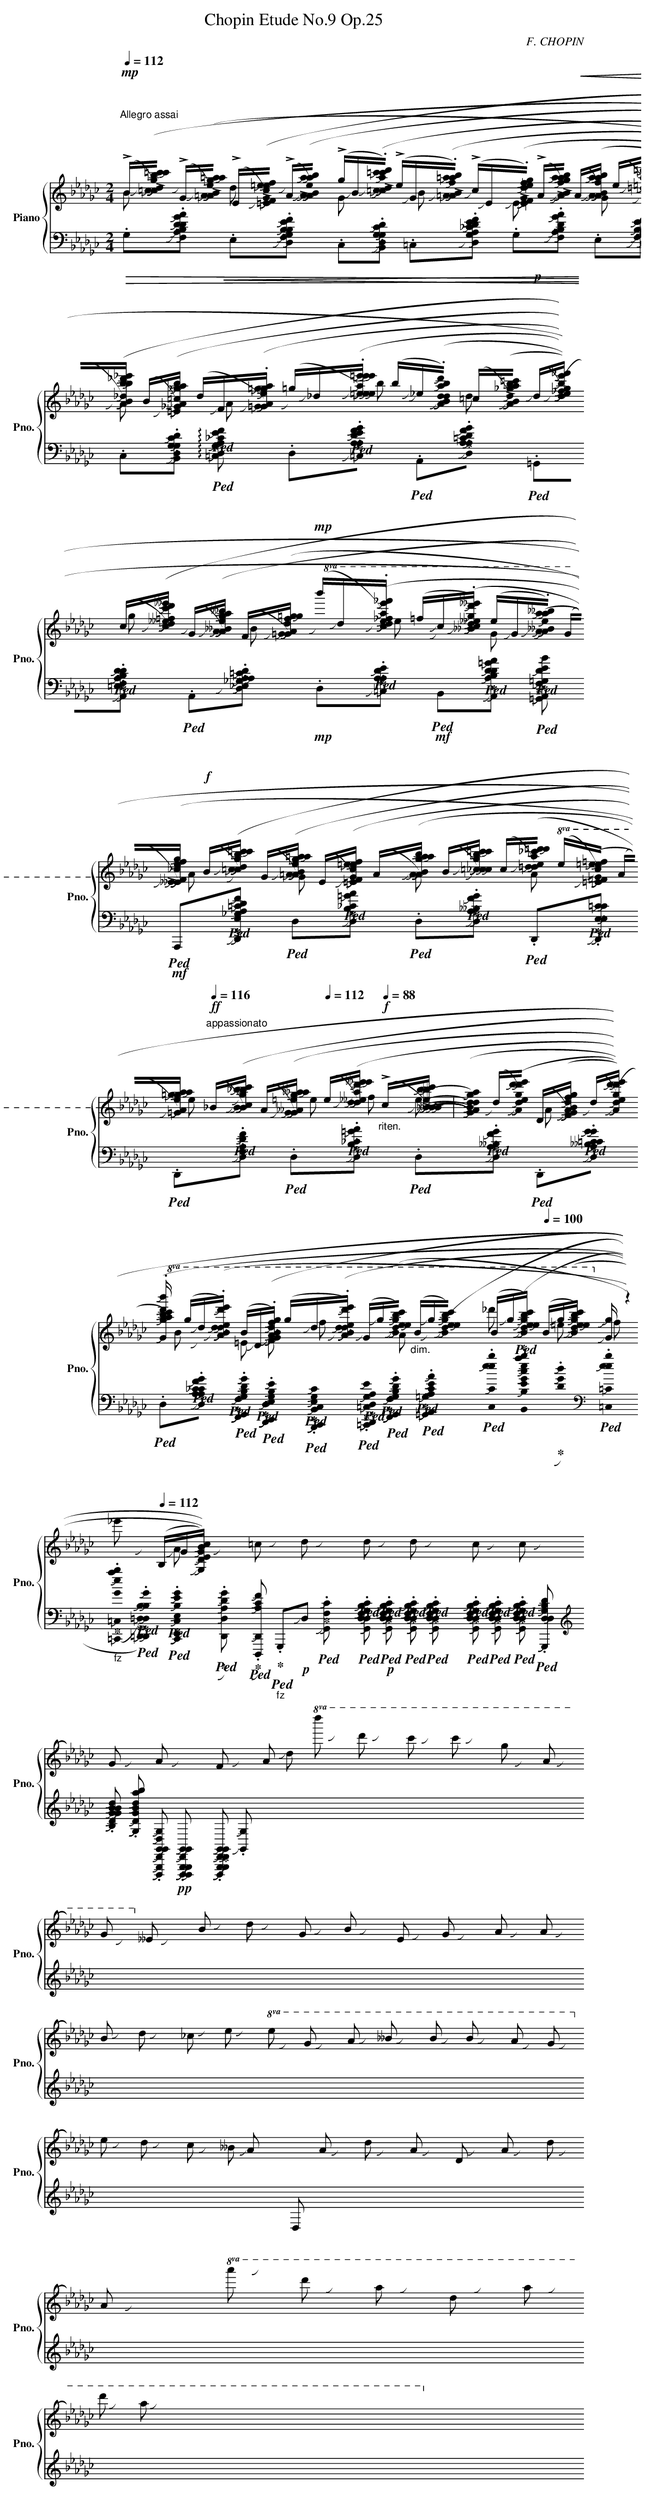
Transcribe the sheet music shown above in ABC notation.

X:1
T:Chopin Etude No.9 Op.25
C:F. CHOPIN
%%score { ( 1 2 ) | ( 3 4 ) }
L:1/8
Q:1/4=112
M:2/4
K:Gb
V:1 treble nm="Piano" snm="Pno."
L:1/16
V:2 treble
V:3 bass
V:4 bass
V:1
"^Allegro assai"!mp! (!>!BI1J[gI2JbI3J].[cI4Jc'I5J]).[=cI6J=c'I7J] (!>!dI8J[aI9Jd'I10J].[eI11Je'I12J]).[dI13Jd'I14J] | %1
 (!>!GI15J[eI16JgI17J].[AI18JaI19J]).[=AI20J=aI21J] (!>!BI22J[fI23JbI24J].[_cI25J_c'I26J]).[BI27JbI28J] | %2
 (!>!EI29J[cI30JeI31J].[=EI32J=eI33J]).[FI34JfI35J] (!>!GI36J[dI37JgI38J].[FI39JfI40J]).[GI41JgI42J] | %3
 (!>!AI43J[eI44JaI45J].[BI46JbI47J]).[AI48JaI49J] (!>!AI50J[fI51JaI52J].[BI53JbI54J]).[cI55Jc'I56J] | %4
 (!>!gI57JBI58J.[cI59Jc'I60J]).[=cI61J=c'I62J] (!>!dI63J[aI64Jd'I65J].[eI66Je'I67J]).[dI68Jd'I69J] | %5
 (!>!eI70JGI71J.[AI72JaI73J]).[=AI74J=aI75J] (!>!BI76J[fI77JbI78J].[_cI79J_c'I80J]).[BI81JbI82J] |$ %6
 (!>!cI83JEI84J.[=EI85J=eI86J]).[FI87JfI88J] (!>!GI89J[dI90JgI91J].[FI92JfI93J]).[GI94JgI95J] | %7
 (!>!AI96J[gI97JaI98J]!>![BI99JfI100JbI101J])[AI102JaI103J] (!>!GI104J[dI105JgI106J].[FI107JfI108J]).[GI109JgI110J] | %8
!<(! (AI111J[fI112JaI113J][BI114JbI115J])[AI116JaI117J] (AI118J[gI119JaI120J].[=cI121J=c'I122J]).[dI123Jd'I124J] | %9
 (eI125J[aI126Je'I127J].[=dI128J=d'I129J]).[eI130Je'I131J] (=eI132J[aI133J=e'I134J]fI135J[aI136Jf'I137J])!<)! | %10
!f! (_eI138J!>(![bI139J_e'I140J].[_dI141J_d'I142J]).[BI143JbI144J] (AI145J[dI146JaI147J].[=GI148J=gI149J]).[AI150JaI151J] | %11
 (BI152J[=cI153JbI154J].[AI155JaI156J]).[_GI157J_gI158J] (=EI159J[dI160J=eI161J]FI162J[dI163JfI164J])!>)! |$ %12
 (dI165J!<(!FI166J.[GI167JgI168J]).[=GI169J=gI170J] (AI171J[eI172JaI173J].[BI174JbI175J]).[=cI176J=c'I177J] | %13
 (=gI178J_dI179J.[eI180Je'I181J]).[=eI182J=e'I183J] (eI184J[aI185Je'I186J]fI187J[aI188Jf'I189J]) | %14
 (bI190J_eI191J.[dI192Jd'I193J]).[BI194JbI195J]!<)! (AI196J!>(![dI197JaI198J].[=GI199J=gI200J]).[AI201JaI202J] | %15
 (=cI203J[_gI204J=c'I205J].[BI206JbI207J]).[AI208JaI209J] (!>!dI210J[fI211Jd'I212J].[=cI213J=c'I214J]).[dI215Jd'I216J]!>)! | %16
!p! (dI217J[gI218JbI219J].[_fI220J_f'I221J]).[eI222Je'I223J] (dI224J[aI225Jd'I226J].[_cI227J_c'I228J]).[BI229JbI230J] |$ %17
 (cI231J[=fI232Jc'I233J].[__eI234J__e'I235J]).[dI236Jd'I237J] (cI238J[gI239Jc'I240J].[__BI241J__bI242J]).[AI243JaI244J] | %18
 (GI245J[eI246JgI247J].[__BI248J__bI249J]).[AI250JaI251J] (AI252J[eI253JaI254J].[=GI255J=gI256J]).[_GI257J_gI258J] | %19
 (FI259J[dI260JfI261J].[GI262JgI263J]).[=GI264J=gI265J] (AI266J[dI267JaI268J]dI269J[aI270Jd'I271J]) | %20
!mp!!8va(! (b'I272Jd'I273J.[_f'I274J_f''I275J]).[e'I276Je''I277J] (a'I278Jd'I279J.[c'I280Jc''I281J]).[bI282Jb'I283J] | %21
 (=f'I284Jc'I285J.[__e'I286J__e''I287J]).[d'I288Jd''I289J] (g'I290Jc'I291J.[__bI292J__b'I293J]).[aI294Ja'I295J] |$ %22
 (e'I296JgI297J.[__bI298J__b'I299J]).[aI300Ja'I301J] (aI302J[e'I303Ja'I304J].[__aI305J__a'I306J]).[gI307Jg'I308J] | %23
 (gI309J[_c'I310Jg'I311J].[fI312Jf'I313J]).[eI314Je'I315J]!8va)! (!>!__eI316J[aI317J__e'I318J].[dI319Jd'I320J]).[cI321Jc'I322J] | %24
!f! (BI323J[gI324JbI325J].[cI326Jc'I327J]).[=cI328J=c'I329J] (dI330J[aI331Jd'I332J].[eI333Je'I334J]).[dI335Jd'I336J] | %25
 (GI337J[eI338JgI339J].[AI340JaI341J]).[=AI342J=aI343J] (BI344J[fI345JbI346J].[_cI347J_c'I348J]).[BI349JbI350J] | %26
 (EI351J[cI352JeI353J].[=EI354J=eI355J]).[FI356JfI357J] (GI358J[dI359JgI360J].[FI361JfI362J]).[GI363JgI364J] | %27
 (AI365J[gI366JaI367J].[BI368JbI369J]).[AI370JaI371J] (AI372J[fI373JaI374J].[BI375JbI376J]).[cI377Jc'I378J] |$ %28
 (BI379J[gI380JbI381J].[cI382Jc'I383J]).[=cI384J=c'I385J]"_cresc." (dI386J[aI387Jd'I388J].[eI389Je'I390J]).[dI391Jd'I392J] | %29
 (cI393J[aI394J_c'I395J].[dI396Jd'I397J]).[=dI398J=d'I399J] (eI400J[bI401Je'I402J].[_fI403J_f'I404J]).[eI405Je'I406J] | %30
!8va(! (eI407J[c'I408Je'I409J].[=eI410J=e'I411J]).[=fI412J=f'I413J] (gI414J[d'I415Jg'I416J].[fI417Jf'I418J]).[gI419Jg'I420J] | %31
 (aI421J[e'I422Jg'I423Ja'I424J][Q:1/4=100].[=gI425J=g'I426J]).[aI427Ja'I428J] (__bI429J[e'I430J_g'I431J__b'I432J].[aI433Ja'I434J]).[bI435Jb'I436J] | %32
!ff![Q:1/4=116]"^appassionato" (_bI437J[g'I438J_b'I439J].[c'I440Jc''I441J]).[bI442Jb'I443J] (bI444J[f'I445Jb'I446J].[__bI447J__b'I448J]).[aI449Ja'I450J] |$ %33
 (aI451J[e'I452Ja'I453J].[__aI454J__a'I455J]).[gI456Jg'I457J] (gI458J[__bI459Jg'I460J].[fI461Jf'I462J]).[eI463Je'I464J]!8va)! | %34
[Q:1/4=112] (eI465J[aI466Je'I467J].[__eI468J__e'I469J]).[dI470Jd'I471J][Q:1/4=96] (dI472J[aI473Jd'I474J].[__dI475J__d'I476J]).[cI477Jc'I478J] | %35
!f![Q:1/4=88]"_riten." (!>!cI479J[__eI480Jc'I481J].[BI482JbI483J]).[__BI484J__bI485J][Q:1/4=74] (!>!BI486J[=cI487JbI488J][Q:1/4=65]!>!AI489J[dI490J-aI491J-]- | %36
 [GI492JdI493JgI494J]4) (AI495J[dI496JaI497J].[BI498JbI499J]).[cI500Jc'I501J][Q:1/4=112] | %37
 (dI502J[gI503Jd'I504J].[eI505Je'I506J]).[dI507Jd'I508J] (AI509J[dI510JaI511J].[BI512JbI513J]).[AI514JaI515J] | %38
 (DI516J[BI517JdI518J].[FI519JfI520J]).[GI521JgI522J] (AI523J[dI524JaI525J].[BI526JbI527J]).[cI528Jc'I529J] |$ %39
 (dI530J[gI531Jd'I532J].[eI533Je'I534J]).[dI535Jd'I536J] (AI537J[dI538JaI539J].[BI540JbI541J]).[AI542JaI543J] | %40
 .[GI544JgI545J]2 z2!8va(! (d'I547JaI548J.[bI549Jb'I550J]).[c'I551Jc''I552J] | %41
 (g'I553Jd'I554J.[e'I555Je''I556J]).[d'I557Jd''I558J] (d'I559JaI560J.[bI561Jb'I562J]).[aI563Ja'I564J] | %42
 (bI565JdI566J.[fI567Jf'I568J]).[gI569Jg'I570J] (d'I571JaI572J.[bI573Jb'I574J]).[c'I575Jc''I576J] | %43
 (g'I577Jd'I578J.[e'I579Je''I580J]).[d'I581Jd''I582J] (d'I583JaI584J.[bI585Jb'I586J]).[aI587Ja'I588J] | %44
 (gI589Jg'I590J[e'I591Jc''I592J][d'I593Jb'I594J]) (bI595Jg'I596J[e'I597Jc''I598J]!p![d'I599Jb'I600J]) | %45
"_dim." (bI601Jg'I602J[e'I603Jc''I604J][d'I605Jb'I606J]) (bI607Jg'I608J[e'I609Jc''I610J][d'I611Jb'I612J]) |$ %46
 (bI613Jg'I614J[e'I615Jc''I616J][d'I617Jb'I618J]) (bI619Jg'I620J[e'I621Jc''I622J][d'I623Jb'I624J]) | %47
[Q:1/4=100] (bI625Jg'I626J[e'I627Jc''I628J][d'I629Jb'I630J]) (bI631Jg'I632J[e'I633Jc''I634J][d'I635Jb'I636J] | %48
 [gI637Jg'I638J]2)!8va)! z2 z4 | %49
 z4[Q:1/4=112] (B,I642JGI643J[EI644JcI645J][DI646JBI647J][Q:1/4=90] | [G,I648JGI649J]2) z2 z4 |] %51
V:2
 BI652J x dI654J x | GI656J x BI658J x | EI660J x GI662J x | AI664J x AI666J x | %4
 bI668J x dI670J x | gI672J x BI674J x |$ eI676J x GI678J x | AI680J x GI682J x | %8
 AI684J x AI686J x | eI688J x =eI690J fI691J | eI692J x AI694J x | BI696J x =EI698J FI699J |$ %12
 fI700J x AI702J x | _d'I704J x =eI706J fI707J | _e'I708J x AI710J x | =cI712J x dI714J x | %16
 dI716J x dI718J x |$ cI720J x cI722J x | GI724J x AI726J x | FI728J x AI730J dI731J | %20
!8va(! d''I732J x d''I734J x | c''I736J x c''I738J x |$ g'I740J x aI742J x | %23
 gI744J x!8va)! __eI746J x | BI748J x dI750J x | GI752J x BI754J x | EI756J x GI758J x | %27
 AI760J x AI762J x |$ BI764J x dI766J x | _cI768J x eI770J x |!8va(! eI772J x gI774J x | %31
 aI776J x __bI778J x | bI780J x bI782J x |$ aI784J x gI786J x!8va)! | eI788J x dI790J x | %35
 cI792J x __BI794J AI795J | x2 AI797J x | dI799J x AI801J x | DI803J x AI805J x |$ %39
 dI807J x AI809J x | x2!8va(! a'I812J x | d''I814J x a'I816J x | d'I818J x a'I820J x | %43
 d''I822J x a'I824J x | x4 | x4 |$ x4 | x4 | x!8va)! x3 | x4 | x4 |] %51
V:3
 .G,I834J.[B,I835JDI836JGI837J] .F,I838J.[A,I839JDI840JAI841J] | %1
 .E,I842J.[G,I843JB,I844JEI845J] .D,I846J.[F,I847JB,I848JFI849J] | %2
 .C,I850J.[G,I851JCI852J] .B,,I853J.[D,I854JG,I855JDI856J] | %3
 .=C,I857J.[G,I858JA,I859JEI860J] .D,I861J.[_CI862JDI863JFI864J] | %4
 .G,I865J.[B,I866JGI867J] .F,I868J.[A,I869JDI870JAI871J] | %5
 .E,I872J.[G,I873JB,I874JEI875J] .D,I876J.[F,I877JB,I878JFI879J] |$ %6
 .C,I880J.[G,I881JCI882J] .B,,I883J.[D,I884JG,I885JDI886J] | %7
!ped! !arpeggio![=C,I887JG,I888JEI889J]!ped-up!!ped![D,I890JA,I891J_CI892JFI893J][G,I894JB,I895J]!ped-up! z | %8
 .D,I897J.[A,I898JDI899JFI900J]!ped! .=C,I901J.[A,I902JEI903JGI904J]!ped-up! | %9
!ped! .A,,I905J.[A,I906J=CI907JGI908J]!ped-up! .D,I909J.[A,I910JDI911JFI912J] | %10
!ped! .=G,,I913J.[=E,I914JB,I915JDI916J]!ped-up!!ped! .A,,I917J.[F,I918JA,I919JDI920J]!ped-up! | %11
!ped! .A,,I921J.[_E,I922J_G,I923JA,I924J=CI925J]!ped-up! .D,I926J.[A,I927JDI928J] |$ %12
!mp! .D,I929J.[A,I930JDI931J]!ped! .=C,I932J.[A,I933JEI934J]!ped-up! | %13
!mf!!ped! B,,I935J[B,I936JDI937J=GI938J]!ped-up!!ped! A,,I939J[A,I940JDI941JAI942J]!ped-up! | %14
!ped! [=G,,I943J=G,I944J][DI945JEI946JBI947J]!ped-up!!f!!ped! A,,I948J[F,I949JA,I950JDI951J]!ped-up! | %15
!mf!!ped! A,,,I952J[E,I953J_G,I954J=CI955J]!ped-up!!mp!!ped! !>!D,,I956J[A,I957JDI958JFI959J]!ped-up! | %16
!ped! D,I960J[B,I961J=GI962J]!ped-up!!ped! D,I963J[_CI964JAI965J]!ped-up! |$ %17
!ped! .D,I966J.[A,I967JFI968J]!ped-up!!ped! .D,I969J.[__B,I970JGI971J]!ped-up! | %18
!ped! .D,,I972J.[E,I973J=CI974J]!ped-up!!ped! .D,,I975J.[E,I976JCI977J]!ped-up! | %19
!ped! .D,,I978J.[F,I979JDI980J]!ped-up!!ped! .D,I981J.[A,I982JFI983J]!ped-up! | %20
!ped! .D,I984J.[B,I985J=GI986J]!ped-up!!ped! .D,I987J.[_CI988JAI989J]!ped-up! | %21
!ped! .D,I990J.[A,I991JFI992J]!ped-up!!ped! .D,I993J.[__B,I994JGI995J]!ped-up! |$ %22
!ped! .D,,I996J.[__B,I997J=CI998JGI999J]!ped-up!!ped! .D,I1000J.[A,I1001JCI1002JGI1003J]!ped-up! | %23
!ped! .D,I1004J.[A,I1005J_CI1006JGI1007J]!ped-up!!ped! .D,I1008J.[A,I1009JCI1010JFI1011J]!ped-up! | %24
!ped! .[G,,I1012JG,I1013J].[B,I1014JDI1015JGI1016J]!ped-up!!ped! .[F,,I1017JF,I1018J].[A,I1019JDI1020JAI1021J]!ped-up! | %25
!ped! .[E,,I1022JE,I1023J].[G,I1024JB,I1025JEI1026J]!ped-up!!ped! .[D,,I1027JD,I1028J].[F,I1029JB,I1030JFI1031J]!ped-up! | %26
!ped! .[C,,I1032JC,I1033J].[E,I1034JG,I1035JCI1036J]!ped!!ped-up! .[B,,,I1037JB,,I1038J].[D,I1039JG,I1040JDI1041J]!ped-up! | %27
!ped! .[=C,,I1042J=C,I1043J].[G,I1044JA,I1045JEI1046J]!ped-up!!ped! .[D,,I1047JD,I1048J].[A,I1049J_CI1050JFI1051J]!ped-up! |$ %28
!ped! .[G,,I1052JG,I1053J].[B,I1054JDI1055JGI1056J]!ped-up!!ped! .[F,,I1057JF,I1058J].[A,I1059JDI1060JAI1061J]!ped-up! | %29
!ped! .[A,,I1062JA,I1063J].[CI1064JEI1065JAI1066J]!ped-up!!ped! .[=G,,I1067J=G,I1068J].[B,I1069JEI1070JBI1071J]!ped-up! | %30
!ped! .[C,I1072JCI1073J][K:treble].[EI1074JGI1075JcI1076J]!ped-up!!ped![K:bass] .[B,,I1077JB,I1078J][K:treble].[DI1079JGI1080JdI1081J]!ped-up! | %31
[K:bass]!ped! .[=C,I1082J=CI1083J][K:treble]"_fz".[GI1084JeI1085J] z[K:bass] (([=C,,I1087J=C,I1088J]!ped-up! | %32
!ped! .[D,,I1089JD,I1090J])).[B,I1091JGI1092J]!ped-up!!ped! .[=D,,I1093J=D,I1094J].[B,I1095JFI1096J]!ped-up! |$ %33
!ped! .[E,,I1097JE,I1098J].[B,I1099JEI1100JGI1101J]!ped-up!!ped! .[C,,I1102JC,I1103J].[__B,I1104JEI1105JGI1106J]!ped-up! | %34
!ped! .[D,,I1107JD,I1108J].[A,I1109JDI1110JGI1111J] z2!ped-up! | %35
!ped! .[D,,,I1113JD,,I1114J].[A,I1115JCI1116JFI1117J] z2!ped-up! | %36
"_fz"!ped-up!!ped! .G,,,I1119J!p!D,I1120J-!ped! .[F,I1121JCI1122J].G,,I1123J!ped-up! | %37
!ped! .[D,I1124JG,I1125JB,I1126J].G,,I1127J!ped-up!!ped! .[D,I1128JF,I1129JCI1130J].G,,I1131J | %38
!ped!!p! .[D,I1132JG,I1133JB,I1134J].G,,I1135J!ped-up!!ped! .[D,I1136JF,I1137JCI1138J].G,,I1139J!ped-up! |$ %39
!ped! .[D,I1140JG,I1141JB,I1142J].G,,I1143J!ped-up!!ped! .[D,I1144JF,I1145JCI1146J].G,,I1147J!ped-up! | %40
!ped! .[D,I1148JG,I1149JB,I1150J].G,,I1151J!ped!!ped-up! .[D,I1152JF,I1153JCI1154J].G,,I1155J!ped-up! | %41
!ped! .[D,I1156JG,I1157JB,I1158J].G,,I1159J!ped-up!!ped! .[D,I1160JF,I1161JCI1162J].G,,I1163J!ped-up! | %42
!ped! .[D,I1164JG,I1165JB,I1166J].G,,I1167J!ped-up!!ped! .[D,I1168JF,I1169JCI1170J].G,,I1171J!ped-up! | %43
!ped! .[D,I1172JG,I1173JB,I1174J].G,,I1175J!ped-up!!ped! .[D,I1176JF,I1177JCI1178J].G,,I1179J!ped-up! | %44
!ped! .[D,I1180JB,I1181J].G,,,I1182J .D,I1183J.[G,I1184JDI1185J] | %45
[K:treble] .[B,I1186JGI1187J].[DI1188JBI1189J] .[GI1190JdI1191J].[BI1192JgI1193J] |$ %46
 .[GI1194JdI1195J].[DI1196JBI1197J][K:bass] .[G,I1198JGI1199J].[D,I1200JDI1201J] | %47
 .[G,,I1202JG,I1203J].[D,,I1204JD,I1205J] .[G,,,I1206JG,,I1207J].[D,,,I1208JD,,I1209J] | %48
!pp! .[G,,,I1210JG,,I1211J].[D,,,I1212JD,,I1213J] .[G,,,I1214JG,,I1215J].[D,,,I1216JD,,I1217J] | %49
 .[G,,,I1218JG,,I1219J].[D,,,I1220JD,,I1221J]!ped-up! .[G,,,I1222JG,,I1223J].[D,,I1224JD,I1225J] | %50
 .[G,,I1226JG,I1227J] z z2 |] %51
V:4
 x4 | x4 | x4 | x4 | x4 | x4 |$ x4 | x4 | x4 | x4 | x4 | x4 |$ x4 | x4 | x4 | x4 | x4 |$ x4 | x4 | %19
 x4 | x4 | x4 |$ x4 | x4 | x4 | x4 | x4 | x4 |$ x4 | x4 | x[K:treble] x[K:bass] x[K:treble] x | %31
[K:bass] x[K:treble] x2[K:bass] x | x4 |$ x4 | x4 | x4 | x D,I1272J3 | x4 | x4 |$ x4 | x4 | x4 | %42
 x4 | x4 | x4 |[K:treble] x4 |$ x2[K:bass] x2 | x4 | x4 | x4 | x4 |] %51
